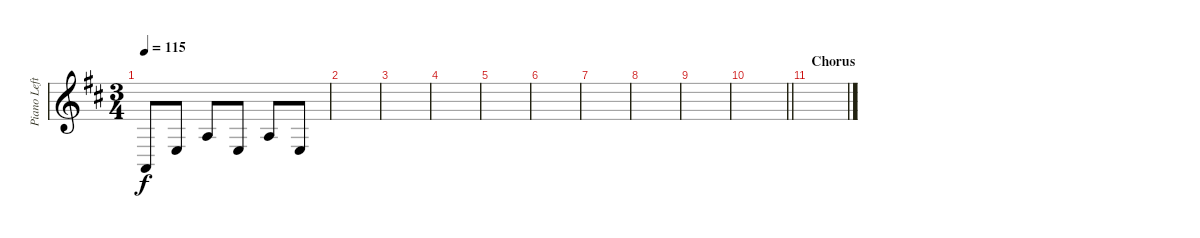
\track ("Piano Left Violin" "Piano Left") {instrument acousticgrandpiano}
\staff {score}
\tuning (E4 B3 G3 D3 A2 E2) {hide}
\ts (3 4)
\tempo 115
\clef g2
\ks bminor
5.6.8{dy f} 7.5.8 7.4.8 7.5.8 7.4.8 7.5.8 |
|
|
|
|
|
|
|
|
\barLineRight lightlight
|
\section ("" "Chorus")
